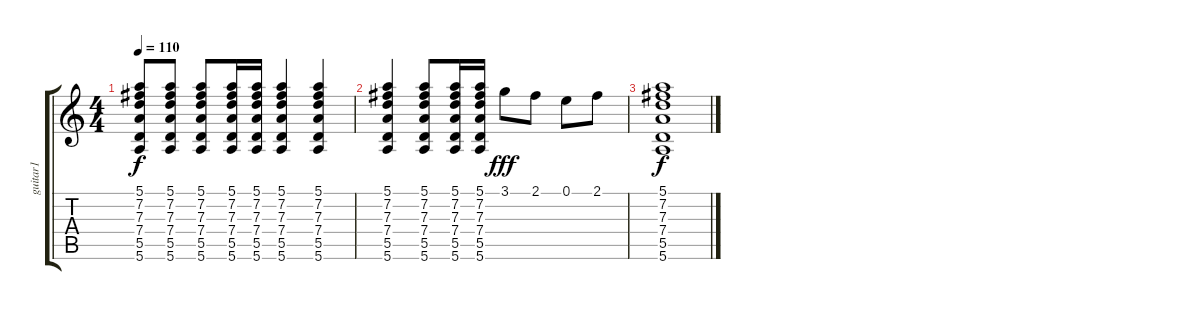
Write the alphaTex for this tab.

\track ("guitar1" "guitar1") {instrument acousticguitarsteel}
\staff {score tabs}
\tuning (E4 B3 G3 D3 A2 E2) {hide}
\ts (4 4)
\tempo 110
\clef g2
\ks c
(5.1 7.2 7.3 7.4 5.5 5.6).8{dy f} (5.1 7.2 7.3 7.4 5.5 5.6).8 (5.1 7.2 7.3 7.4 5.5 5.6).8 (5.1 7.2 7.3 7.4 5.5 5.6).16 (5.1 7.2 7.3 7.4 5.5 5.6).16 (5.1 7.2 7.3 7.4 5.5 5.6).4 (5.1 7.2 7.3 7.4 5.5 5.6).4 |
(5.1 7.2 7.3 7.4 5.5 5.6).4 (5.1 7.2 7.3 7.4 5.5 5.6).8 (5.1 7.2 7.3 7.4 5.5 5.6).16 (5.1 7.2 7.3 7.4 5.5 5.6).16 3.1.8{dy fff} 2.1.8 0.1.8 2.1.8 |
(5.1 7.2 7.3 7.4 5.5 5.6).1{dy f volume 0}
